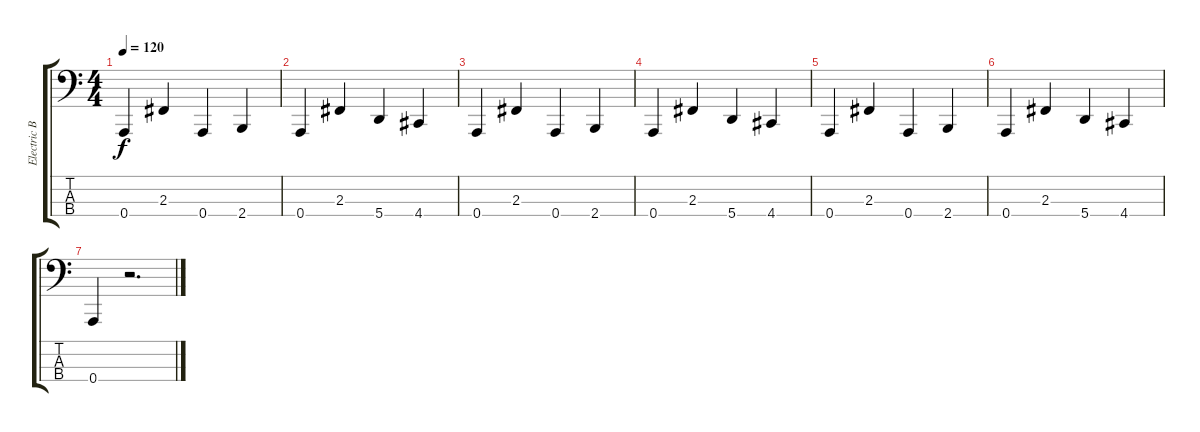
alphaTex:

\track ("Electric Bass" "Electric B") {instrument electricbassfinger}
\staff {score tabs}
\tuning (D2 A1 E1 A0) {hide}
\ts (4 4)
\tempo 120
\clef f4
\ks c
0.4.4{dy f} 2.3.4 0.4.4 2.4.4 |
0.4.4 2.3.4 5.4.4 4.4.4 |
0.4.4 2.3.4 0.4.4 2.4.4 |
0.4.4 2.3.4 5.4.4 4.4.4 |
0.4.4 2.3.4 0.4.4 2.4.4 |
0.4.4 2.3.4 5.4.4 4.4.4 |
0.4.4 r.2{d}
